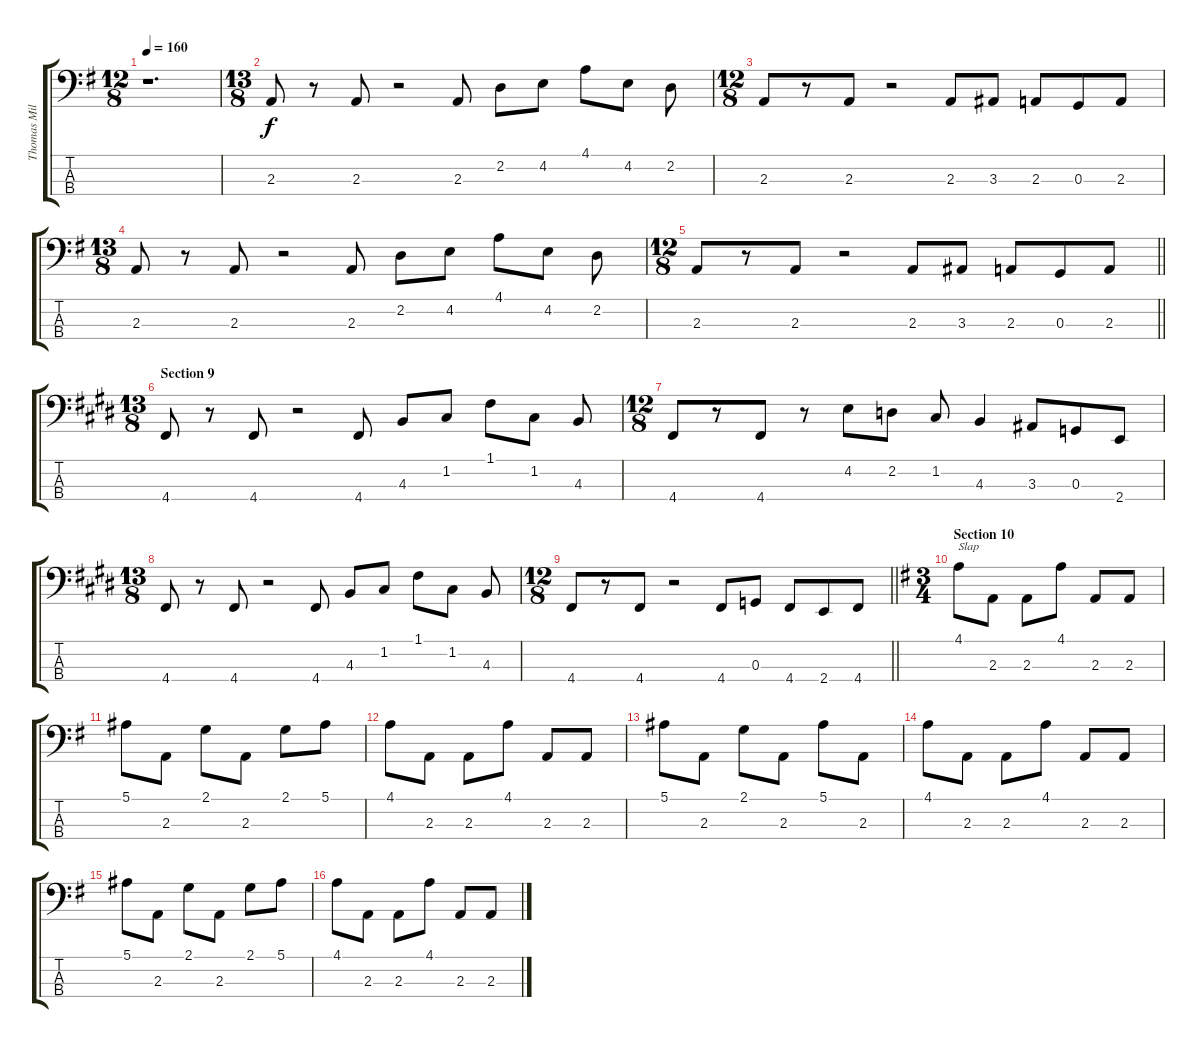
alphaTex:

\track ("Thomas Miller (bass)" "Thomas Mil") {instrument electricbassfinger}
\staff {score tabs}
\tuning (F2 C2 G1 D1) {hide}
\ts (12 8)
\tempo 160
\clef f4
\ks eminor
r.1{d dy f} |
\ts (13 8)
2.3.8 r.8 2.3.8 r.2 2.3.8 2.2.8 4.2.8 4.1.8 4.2.8 2.2.8 |
\ts (12 8)
2.3.8 r.8 2.3.8 r.2 2.3.8 3.3.8 2.3.8 0.3.8 2.3.8 |
\ts (13 8)
2.3.8 r.8 2.3.8 r.2 2.3.8 2.2.8 4.2.8 4.1.8 4.2.8 2.2.8 |
\ts (12 8)
\barLineRight lightlight
2.3.8 r.8 2.3.8 r.2 2.3.8 3.3.8 2.3.8 0.3.8 2.3.8 |
\ts (13 8)
\section ("" "Section 9")
\ks c#minor
4.4.8 r.8 4.4.8 r.2 4.4.8 4.3.8 1.2.8 1.1.8 1.2.8 4.3.8 |
\ts (12 8)
4.4.8 r.8 4.4.8 r.8 4.2.8 2.2.8 1.2.8 4.3.4 3.3.8 0.3.8 2.4.8 |
\ts (13 8)
4.4.8 r.8 4.4.8 r.2 4.4.8 4.3.8 1.2.8 1.1.8 1.2.8 4.3.8 |
\ts (12 8)
\barLineRight lightlight
4.4.8 r.8 4.4.8 r.2 4.4.8 0.3.8 4.4.8 2.4.8 4.4.8 |
\ts (3 4)
\section ("" "Section 10")
\ks eminor
4.1.8{txt "Slap"} 2.3.8 2.3.8 4.1.8 2.3.8 2.3.8 |
5.1.8 2.3.8 2.1.8 2.3.8 2.1.8 5.1.8 |
4.1.8 2.3.8 2.3.8 4.1.8 2.3.8 2.3.8 |
5.1.8 2.3.8 2.1.8 2.3.8 5.1.8 2.3.8 |
4.1.8 2.3.8 2.3.8 4.1.8 2.3.8 2.3.8 |
5.1.8 2.3.8 2.1.8 2.3.8 2.1.8 5.1.8 |
4.1.8 2.3.8 2.3.8 4.1.8 2.3.8 2.3.8
